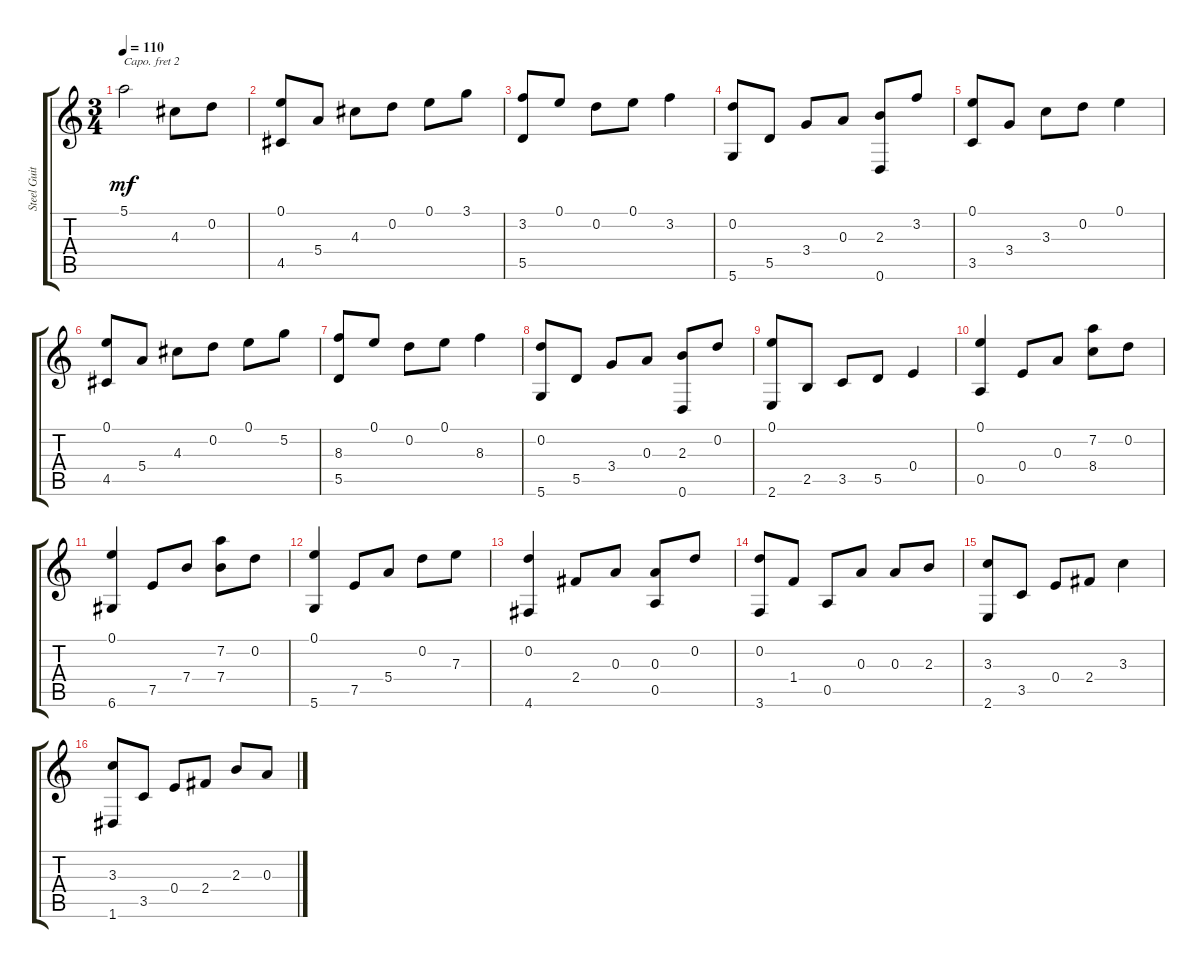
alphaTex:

\track ("Steel Guitar" "Steel Guit") {instrument acousticguitarsteel}
\staff {score tabs}
\capo 2
\tuning (D4 C4 G3 D3 G2 C2) {hide}
\ts (3 4)
\tempo 110
\clef g2
\ks c
5.1.2{dy mf} 4.3.8 0.2.8 |
(0.1 4.5).8 5.4.8 4.3.8 0.2.8 0.1.8 3.1.8 |
(3.2 5.5).8 0.1.8 0.2.8 0.1.8 3.2.4 |
(0.2 5.6).8 5.5.8 3.4.8 0.3.8 (2.3 0.6).8 3.2.8 |
(0.1 3.5).8 3.4.8 3.3.8 0.2.8 0.1.4 |
(0.1 4.5).8 5.4.8 4.3.8 0.2.8 0.1.8 5.2.8 |
(8.3 5.5).8 0.1.8 0.2.8 0.1.8 8.3.4 |
(0.2 5.6).8 5.5.8 3.4.8 0.3.8 (2.3 0.6).8 0.2.8 |
(0.1 2.6).8 2.5.8 3.5.8 5.5.8 0.4.4 |
(0.1 0.5).4 0.4.8 0.3.8 (7.2 8.4).8 0.2.8 |
(0.1 6.6).4 7.5.8 7.4.8 (7.2 7.4).8 0.2.8 |
(0.1 5.6).4 7.5.8 5.4.8 0.2.8 7.3.8 |
(0.2 4.6).4 2.4.8 0.3.8 (0.3 0.5).8 0.2.8 |
(0.2 3.6).8 1.4.8 0.5.8 0.3.8 0.3.8 2.3.8 |
(3.3 2.6).8 3.5.8 0.4.8 2.4.8 3.3.4 |
(3.3 1.6).8 3.5.8 0.4.8 2.4.8 2.3.8 0.3.8
